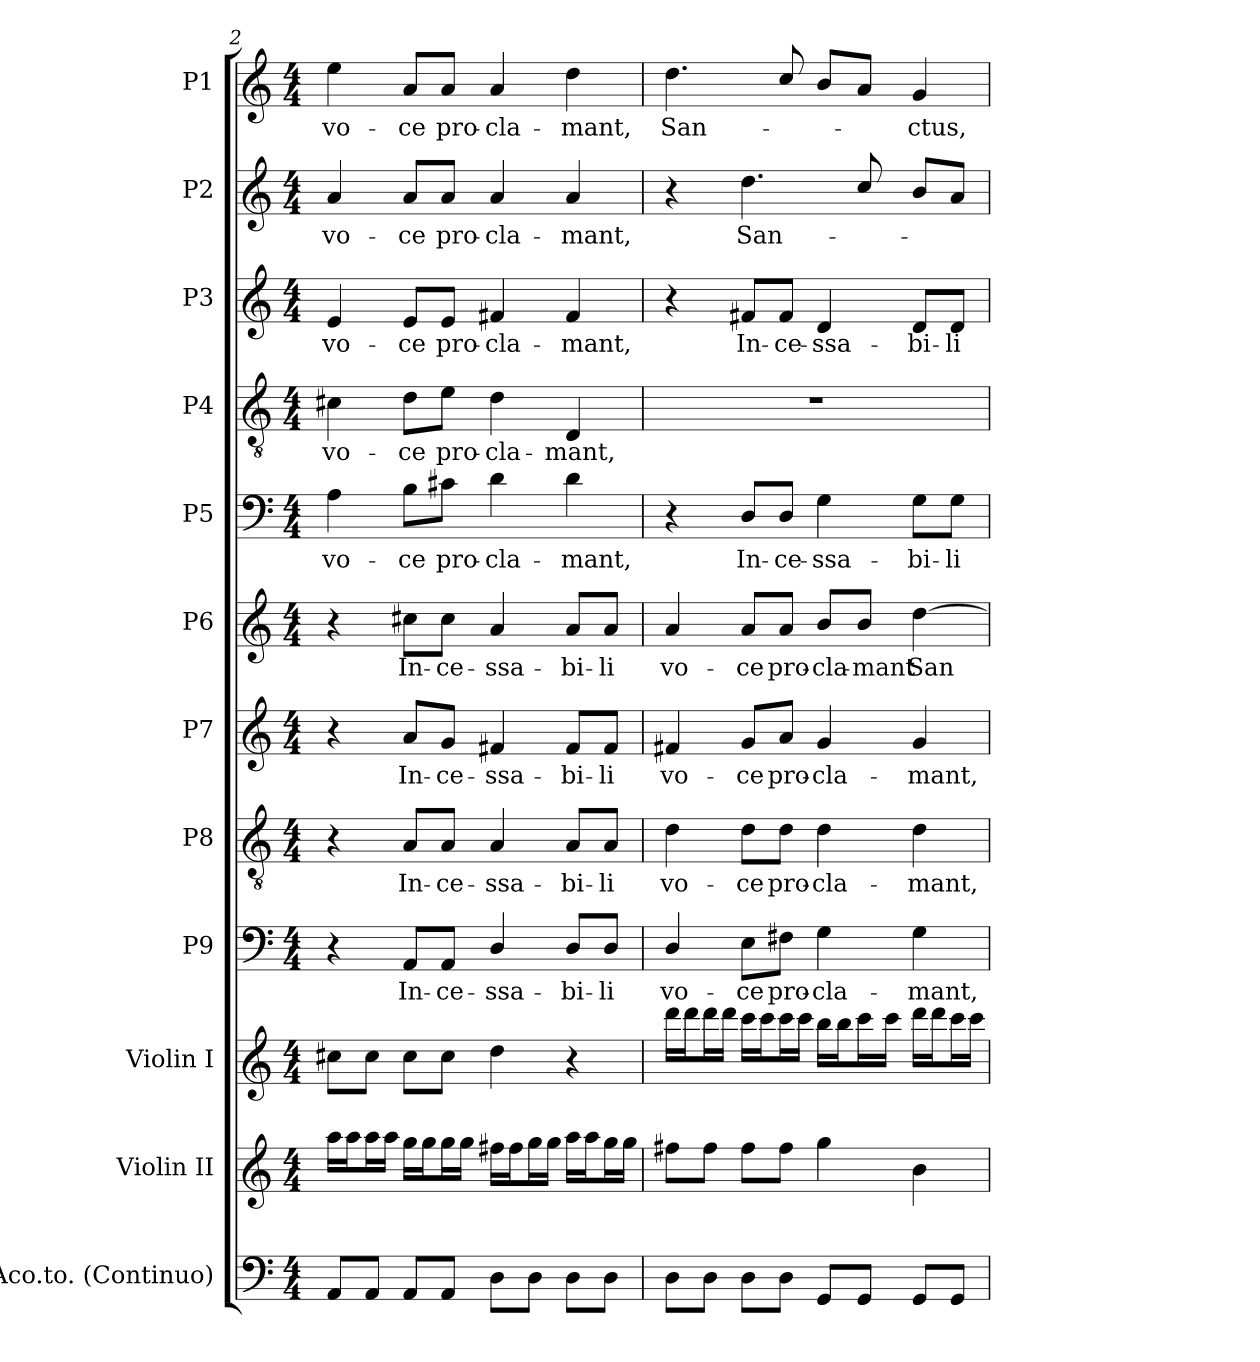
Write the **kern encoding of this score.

**kern	**kern	**kern	**kern	**text	**kern	**text	**kern	**text	**kern	**text	**kern	**text	**kern	**text	**kern	**text	**kern	**text	**kern	**text
*part12	*part11	*part10	*part9	*part9	*part8	*part8	*part7	*part7	*part6	*part6	*part5	*part5	*part4	*part4	*part3	*part3	*part2	*part2	*part1	*part1
*staff12	*staff11	*staff10	*staff9	*staff9	*staff8	*staff8	*staff7	*staff7	*staff6	*staff6	*staff5	*staff5	*staff4	*staff4	*staff3	*staff3	*staff2	*staff2	*staff1	*staff1
*I"Aco.to. (Continuo)	*I"Violin II	*I"Violin I	*I"P9	*	*I"P8	*	*I"P7	*	*I"P6	*	*I"P5	*	*I"P4	*	*I"P3	*	*I"P2	*	*I"P1	*
*I'Cont.	*I'Vln. II	*I'Vln. I	*	*	*	*	*	*	*	*	*	*	*	*	*	*	*	*	*	*
*clefF4	*clefG2	*clefG2	*clefF4	*	*clefGv2	*	*clefG2	*	*clefG2	*	*clefF4	*	*clefGv2	*	*clefG2	*	*clefG2	*	*clefG2	*
*	*	*	*	*	*ITrd7c12	*	*	*	*	*	*	*	*ITrd7c12	*	*	*	*	*	*	*
*k[]	*k[]	*k[]	*k[]	*	*k[]	*	*k[]	*	*k[]	*	*k[]	*	*k[]	*	*k[]	*	*k[]	*	*k[]	*
*C:	*C:	*C:	*C:	*	*C:	*	*C:	*	*C:	*	*C:	*	*C:	*	*C:	*	*C:	*	*C:	*
*M4/4	*M4/4	*M4/4	*M4/4	*	*M4/4	*	*M4/4	*	*M4/4	*	*M4/4	*	*M4/4	*	*M4/4	*	*M4/4	*	*M4/4	*
=2	=2	=2	=2	=2	=2	=2	=2	=2	=2	=2	=2	=2	=2	=2	=2	=2	=2	=2	=2	=2
!	!	!	!	!	!	!	!	!	!	!	!	!LO:LY:b:color=#000000	!	!	!	!	!	!	!	!
!	!	!	!	!	!	!	!	!	!	!	!	!	!	!LO:LY:b:color=#000000	!	!	!	!	!	!
!	!	!	!	!	!	!	!	!	!	!	!	!	!	!	!	!LO:LY:b:color=#000000	!	!	!	!
!	!	!	!	!	!	!	!	!	!	!	!	!	!	!	!	!	!	!LO:LY:b:color=#000000	!	!
!	!	!	!	!	!	!	!	!	!	!	!	!	!	!	!	!	!	!	!	!LO:LY:b:color=#000000
8AAi/L	16aai\LL	8cc#Xi\L	4r	.	4r	.	4r	.	4r	.	4Ai\	vo-	4C#Xi\	vo-	4ei/	vo-	4ai/	vo-	4eei\	vo-
.	16aai\J	.	.	.	.	.	.	.	.	.	.	.	.	.	.	.	.	.	.	.
8AAi/J	16aai\L	8cc#i\J	.	.	.	.	.	.	.	.	.	.	.	.	.	.	.	.	.	.
.	16aai\JJ	.	.	.	.	.	.	.	.	.	.	.	.	.	.	.	.	.	.	.
!	!	!	!	!LO:LY:b:color=#000000	!	!	!	!	!	!	!	!	!	!	!	!	!	!	!	!
!	!	!	!	!	!	!LO:LY:b:color=#000000	!	!	!	!	!	!	!	!	!	!	!	!	!	!
!	!	!	!	!	!	!	!	!LO:LY:b:color=#000000	!	!	!	!	!	!	!	!	!	!	!	!
!	!	!	!	!	!	!	!	!	!	!LO:LY:b:color=#000000	!	!	!	!	!	!	!	!	!	!
!	!	!	!	!	!	!	!	!	!	!	!	!LO:LY:b:color=#000000	!	!	!	!	!	!	!	!
!	!	!	!	!	!	!	!	!	!	!	!	!	!	!LO:LY:b:color=#000000	!	!	!	!	!	!
!	!	!	!	!	!	!	!	!	!	!	!	!	!	!	!	!LO:LY:b:color=#000000	!	!	!	!
!	!	!	!	!	!	!	!	!	!	!	!	!	!	!	!	!	!	!LO:LY:b:color=#000000	!	!
!	!	!	!	!	!	!	!	!	!	!	!	!	!	!	!	!	!	!	!	!LO:LY:b:color=#000000
8AAi/L	16ggi\LL	8cc#i\L	8AAi/L	In-	8AAi/L	In-	8ai/L	In-	8cc#Xi\L	In-	8Bi\L	-ce	8Di\L	-ce	8ei/L	-ce	8ai/L	-ce	8ai/L	-ce
.	16ggi\J	.	.	.	.	.	.	.	.	.	.	.	.	.	.	.	.	.	.	.
!	!	!	!	!LO:LY:b:color=#000000	!	!	!	!	!	!	!	!	!	!	!	!	!	!	!	!
!	!	!	!	!	!	!LO:LY:b:color=#000000	!	!	!	!	!	!	!	!	!	!	!	!	!	!
!	!	!	!	!	!	!	!	!LO:LY:b:color=#000000	!	!	!	!	!	!	!	!	!	!	!	!
!	!	!	!	!	!	!	!	!	!	!LO:LY:b:color=#000000	!	!	!	!	!	!	!	!	!	!
!	!	!	!	!	!	!	!	!	!	!	!	!LO:LY:b:color=#000000	!	!	!	!	!	!	!	!
!	!	!	!	!	!	!	!	!	!	!	!	!	!	!LO:LY:b:color=#000000	!	!	!	!	!	!
!	!	!	!	!	!	!	!	!	!	!	!	!	!	!	!	!LO:LY:b:color=#000000	!	!	!	!
!	!	!	!	!	!	!	!	!	!	!	!	!	!	!	!	!	!	!LO:LY:b:color=#000000	!	!
!	!	!	!	!	!	!	!	!	!	!	!	!	!	!	!	!	!	!	!	!LO:LY:b:color=#000000
8AAi/J	16ggi\L	8cc#i\J	8AAi/J	-ce-	8AAi/J	-ce-	8gi/J	-ce-	8cc#i\J	-ce-	8c#Xi\J	pro-	8Ei\J	pro-	8ei/J	pro-	8ai/J	pro-	8ai/J	pro-
.	16ggi\JJ	.	.	.	.	.	.	.	.	.	.	.	.	.	.	.	.	.	.	.
!	!	!	!	!LO:LY:b:color=#000000	!	!	!	!	!	!	!	!	!	!	!	!	!	!	!	!
!	!	!	!	!	!	!LO:LY:b:color=#000000	!	!	!	!	!	!	!	!	!	!	!	!	!	!
!	!	!	!	!	!	!	!	!LO:LY:b:color=#000000	!	!	!	!	!	!	!	!	!	!	!	!
!	!	!	!	!	!	!	!	!	!	!LO:LY:b:color=#000000	!	!	!	!	!	!	!	!	!	!
!	!	!	!	!	!	!	!	!	!	!	!	!LO:LY:b:color=#000000	!	!	!	!	!	!	!	!
!	!	!	!	!	!	!	!	!	!	!	!	!	!	!LO:LY:b:color=#000000	!	!	!	!	!	!
!	!	!	!	!	!	!	!	!	!	!	!	!	!	!	!	!LO:LY:b:color=#000000	!	!	!	!
!	!	!	!	!	!	!	!	!	!	!	!	!	!	!	!	!	!	!LO:LY:b:color=#000000	!	!
!	!	!	!	!	!	!	!	!	!	!	!	!	!	!	!	!	!	!	!	!LO:LY:b:color=#000000
8Di\L	16ff#Xi\LL	4ddi\	4Di/	-ssa-	4AAi/	-ssa-	4f#Xi/	-ssa-	4ai/	-ssa-	4di\	-cla-	4Di\	-cla-	4f#Xi/	-cla-	4ai/	-cla-	4ai/	-cla-
.	16ff#i\J	.	.	.	.	.	.	.	.	.	.	.	.	.	.	.	.	.	.	.
8Di\J	16ggi\L	.	.	.	.	.	.	.	.	.	.	.	.	.	.	.	.	.	.	.
.	16ggi\JJ	.	.	.	.	.	.	.	.	.	.	.	.	.	.	.	.	.	.	.
!	!	!	!	!LO:LY:b:color=#000000	!	!	!	!	!	!	!	!	!	!	!	!	!	!	!	!
!	!	!	!	!	!	!LO:LY:b:color=#000000	!	!	!	!	!	!	!	!	!	!	!	!	!	!
!	!	!	!	!	!	!	!	!LO:LY:b:color=#000000	!	!	!	!	!	!	!	!	!	!	!	!
!	!	!	!	!	!	!	!	!	!	!LO:LY:b:color=#000000	!	!	!	!	!	!	!	!	!	!
!	!	!	!	!	!	!	!	!	!	!	!	!LO:LY:b:color=#000000	!	!	!	!	!	!	!	!
!	!	!	!	!	!	!	!	!	!	!	!	!	!	!LO:LY:b:color=#000000	!	!	!	!	!	!
!	!	!	!	!	!	!	!	!	!	!	!	!	!	!	!	!LO:LY:b:color=#000000	!	!	!	!
!	!	!	!	!	!	!	!	!	!	!	!	!	!	!	!	!	!	!LO:LY:b:color=#000000	!	!
!	!	!	!	!	!	!	!	!	!	!	!	!	!	!	!	!	!	!	!	!LO:LY:b:color=#000000
8Di\L	16aai\LL	4r	8Di/L	-bi-	8AAi/L	-bi-	8f#i/L	-bi-	8ai/L	-bi-	4di\	-mant,	4DDi/	-mant,	4f#i/	-mant,	4ai/	-mant,	4ddi\	-mant,
.	16aai\J	.	.	.	.	.	.	.	.	.	.	.	.	.	.	.	.	.	.	.
!	!	!	!	!LO:LY:b:color=#000000	!	!	!	!	!	!	!	!	!	!	!	!	!	!	!	!
!	!	!	!	!	!	!LO:LY:b:color=#000000	!	!	!	!	!	!	!	!	!	!	!	!	!	!
!	!	!	!	!	!	!	!	!LO:LY:b:color=#000000	!	!	!	!	!	!	!	!	!	!	!	!
!	!	!	!	!	!	!	!	!	!	!LO:LY:b:color=#000000	!	!	!	!	!	!	!	!	!	!
8Di\J	16ggi\L	.	8Di/J	-li	8AAi/J	-li	8f#i/J	-li	8ai/J	-li	.	.	.	.	.	.	.	.	.	.
.	16ggi\JJ	.	.	.	.	.	.	.	.	.	.	.	.	.	.	.	.	.	.	.
!!LO:PB:g=z
=3	=3	=3	=3	=3	=3	=3	=3	=3	=3	=3	=3	=3	=3	=3	=3	=3	=3	=3	=3	=3
!	!	!	!	!LO:LY:b:color=#000000	!	!	!	!	!	!	!	!	!	!	!	!	!	!	!	!
!	!	!	!	!	!	!LO:LY:b:color=#000000	!	!	!	!	!	!	!	!	!	!	!	!	!	!
!	!	!	!	!	!	!	!	!LO:LY:b:color=#000000	!	!	!	!	!	!	!	!	!	!	!	!
!	!	!	!	!	!	!	!	!	!	!LO:LY:b:color=#000000	!	!	!	!	!	!	!	!	!	!
!	!	!	!	!	!	!	!	!	!	!	!	!	!	!	!	!	!	!	!	!LO:LY:b:color=#000000
8Di\L	8ff#Xi\L	16dddi\LL	4Di/	vo-	4Di\	vo-	4f#Xi/	vo-	4ai/	vo-	4r	.	1r	.	4r	.	4r	.	4.ddi\	San-
.	.	16dddi\J	.	.	.	.	.	.	.	.	.	.	.	.	.	.	.	.	.	.
8Di\J	8ff#i\J	16dddi\L	.	.	.	.	.	.	.	.	.	.	.	.	.	.	.	.	.	.
.	.	16dddi\JJ	.	.	.	.	.	.	.	.	.	.	.	.	.	.	.	.	.	.
!	!	!	!	!LO:LY:b:color=#000000	!	!	!	!	!	!	!	!	!	!	!	!	!	!	!	!
!	!	!	!	!	!	!LO:LY:b:color=#000000	!	!	!	!	!	!	!	!	!	!	!	!	!	!
!	!	!	!	!	!	!	!	!LO:LY:b:color=#000000	!	!	!	!	!	!	!	!	!	!	!	!
!	!	!	!	!	!	!	!	!	!	!LO:LY:b:color=#000000	!	!	!	!	!	!	!	!	!	!
!	!	!	!	!	!	!	!	!	!	!	!	!LO:LY:b:color=#000000	!	!	!	!	!	!	!	!
!	!	!	!	!	!	!	!	!	!	!	!	!	!	!	!	!LO:LY:b:color=#000000	!	!	!	!
!	!	!	!	!	!	!	!	!	!	!	!	!	!	!	!	!	!	!LO:LY:b:color=#000000	!	!
8Di\L	8ff#i\L	16ccci\LL	8Ei\L	-ce	8Di\L	-ce	8gi/L	-ce	8ai/L	-ce	8Di/L	In-	.	.	8f#Xi/L	In-	4.ddi\	San-	.	.
.	.	16ccci\J	.	.	.	.	.	.	.	.	.	.	.	.	.	.	.	.	.	.
!	!	!	!	!LO:LY:b:color=#000000	!	!	!	!	!	!	!	!	!	!	!	!	!	!	!	!
!	!	!	!	!	!	!LO:LY:b:color=#000000	!	!	!	!	!	!	!	!	!	!	!	!	!	!
!	!	!	!	!	!	!	!	!LO:LY:b:color=#000000	!	!	!	!	!	!	!	!	!	!	!	!
!	!	!	!	!	!	!	!	!	!	!LO:LY:b:color=#000000	!	!	!	!	!	!	!	!	!	!
!	!	!	!	!	!	!	!	!	!	!	!	!LO:LY:b:color=#000000	!	!	!	!	!	!	!	!
!	!	!	!	!	!	!	!	!	!	!	!	!	!	!	!	!LO:LY:b:color=#000000	!	!	!	!
8Di\J	8ff#i\J	16ccci\L	8F#Xi\J	pro-	8Di\J	pro-	8ai/J	pro-	8ai/J	pro-	8Di/J	-ce-	.	.	8f#i/J	-ce-	.	.	8cci/	.
.	.	16ccci\JJ	.	.	.	.	.	.	.	.	.	.	.	.	.	.	.	.	.	.
!	!	!	!	!LO:LY:b:color=#000000	!	!	!	!	!	!	!	!	!	!	!	!	!	!	!	!
!	!	!	!	!	!	!LO:LY:b:color=#000000	!	!	!	!	!	!	!	!	!	!	!	!	!	!
!	!	!	!	!	!	!	!	!LO:LY:b:color=#000000	!	!	!	!	!	!	!	!	!	!	!	!
!	!	!	!	!	!	!	!	!	!	!LO:LY:b:color=#000000	!	!	!	!	!	!	!	!	!	!
!	!	!	!	!	!	!	!	!	!	!	!	!LO:LY:b:color=#000000	!	!	!	!	!	!	!	!
!	!	!	!	!	!	!	!	!	!	!	!	!	!	!	!	!LO:LY:b:color=#000000	!	!	!	!
8GGi/L	4ggi\	16bbi\LL	4Gi\	-cla-	4Di\	-cla-	4gi/	-cla-	8bi/L	-cla-	4Gi\	-ssa-	.	.	4di/	-ssa-	.	.	8bi/L	.
.	.	16bbi\J	.	.	.	.	.	.	.	.	.	.	.	.	.	.	.	.	.	.
!	!	!	!	!	!	!	!	!	!	!LO:LY:b:color=#000000	!	!	!	!	!	!	!	!	!	!
8GGi/J	.	16ccci\L	.	.	.	.	.	.	8bi/J	-mant	.	.	.	.	.	.	8cci/	.	8ai/J	.
.	.	16ccci\JJ	.	.	.	.	.	.	.	.	.	.	.	.	.	.	.	.	.	.
!	!	!	!	!LO:LY:b:color=#000000	!	!	!	!	!	!	!	!	!	!	!	!	!	!	!	!
!	!	!	!	!	!	!LO:LY:b:color=#000000	!	!	!	!	!	!	!	!	!	!	!	!	!	!
!	!	!	!	!	!	!	!	!LO:LY:b:color=#000000	!	!	!	!	!	!	!	!	!	!	!	!
!	!	!	!	!	!	!	!	!	!	!LO:LY:b:color=#000000	!	!	!	!	!	!	!	!	!	!
!	!	!	!	!	!	!	!	!	!	!	!	!LO:LY:b:color=#000000	!	!	!	!	!	!	!	!
!	!	!	!	!	!	!	!	!	!	!	!	!	!	!	!	!LO:LY:b:color=#000000	!	!	!	!
!	!	!	!	!	!	!	!	!	!	!	!	!	!	!	!	!	!	!	!	!LO:LY:b:color=#000000
8GGi/L	4bi\	16dddi\LL	4Gi\	-mant,	4Di\	-mant,	4gi/	-mant,	[4ddi\	San-	8Gi\L	-bi-	.	.	8di/L	-bi-	8bi/L	.	4gi/	-ctus,
.	.	16dddi\J	.	.	.	.	.	.	.	.	.	.	.	.	.	.	.	.	.	.
!	!	!	!	!	!	!	!	!	!	!	!	!LO:LY:b:color=#000000	!	!	!	!	!	!	!	!
!	!	!	!	!	!	!	!	!	!	!	!	!	!	!	!	!LO:LY:b:color=#000000	!	!	!	!
8GGi/J	.	16ccci\L	.	.	.	.	.	.	.	.	8Gi\J	-li	.	.	8di/J	-li	8ai/J	.	.	.
.	.	16ccci\JJ	.	.	.	.	.	.	.	.	.	.	.	.	.	.	.	.	.	.
=	=	=	=	=	=	=	=	=	=	=	=	=	=	=	=	=	=	=	=	=
*-	*-	*-	*-	*-	*-	*-	*-	*-	*-	*-	*-	*-	*-	*-	*-	*-	*-	*-	*-	*-
